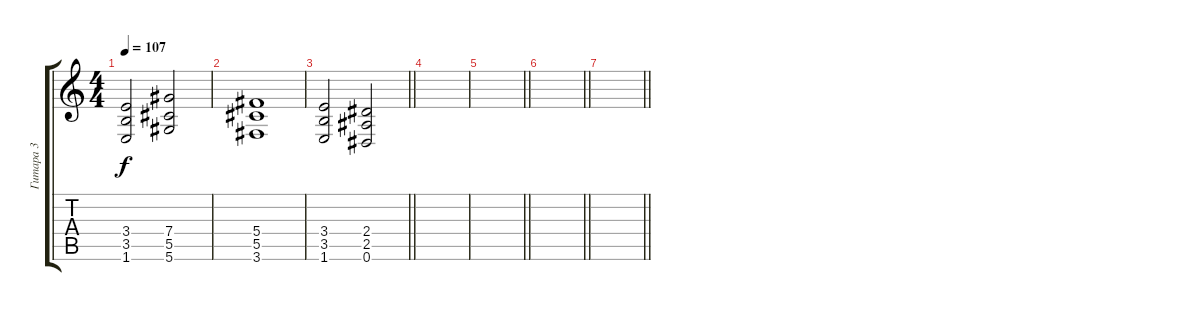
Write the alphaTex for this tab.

\track ("Гитара 3" "Гитара 3") {instrument acousticguitarsteel}
\staff {score tabs}
\tuning (Eb4 Bb3 Gb3 Db3 Ab2 Eb2) {hide}
\ts (4 4)
\tempo 107
\clef g2
\ks c
(3.4 3.5 1.6).2{dy f} (7.4 5.5 5.6).2 |
(5.4 5.5 3.6).1 |
\barLineRight lightlight
(3.4 3.5 1.6).2 (2.4 2.5 0.6).2 |
|
\barLineRight lightlight
|
\barLineRight lightlight
|
\barLineRight lightlight
